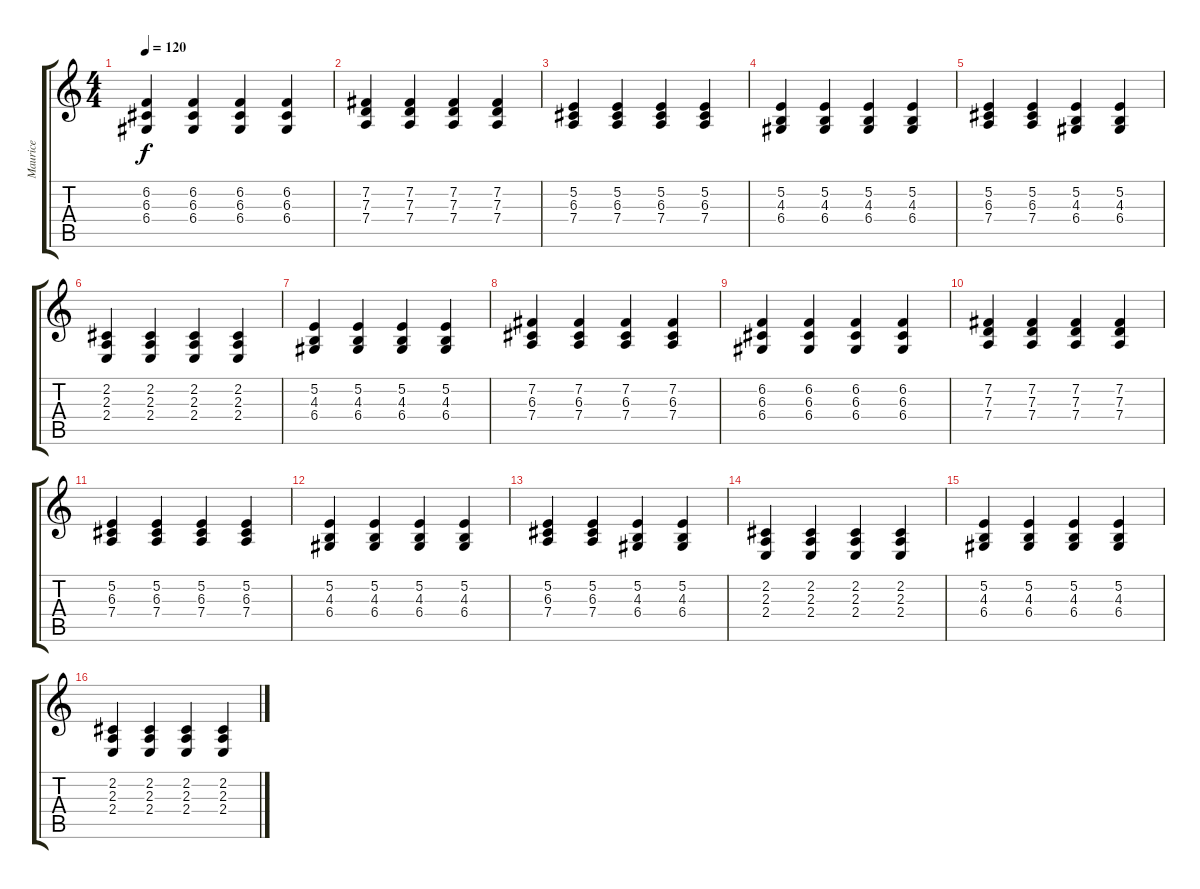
\track ("Maurice" "Maurice") {instrument acousticgrandpiano}
\staff {score tabs}
\tuning (E4 B3 G3 D3 A2 E2) {hide}
\ts (4 4)
\tempo 120
\clef g2
\ks c
(6.2 6.3 6.4).4{dy f} (6.2 6.3 6.4).4 (6.2 6.3 6.4).4 (6.2 6.3 6.4).4 |
(7.2 7.3 7.4).4 (7.2 7.3 7.4).4 (7.2 7.3 7.4).4 (7.2 7.3 7.4).4 |
(5.2 6.3 7.4).4 (5.2 6.3 7.4).4 (5.2 6.3 7.4).4 (5.2 6.3 7.4).4 |
(5.2 4.3 6.4).4 (5.2 4.3 6.4).4 (5.2 4.3 6.4).4 (5.2 4.3 6.4).4 |
(5.2 6.3 7.4).4 (5.2 6.3 7.4).4 (5.2 4.3 6.4).4 (5.2 4.3 6.4).4 |
(2.2 2.3 2.4).4 (2.2 2.3 2.4).4 (2.2 2.3 2.4).4 (2.2 2.3 2.4).4 |
(5.2 4.3 6.4).4 (5.2 4.3 6.4).4 (5.2 4.3 6.4).4 (5.2 4.3 6.4).4 |
(7.2 6.3 7.4).4 (7.2 6.3 7.4).4 (7.2 6.3 7.4).4 (7.2 6.3 7.4).4 |
(6.2 6.3 6.4).4 (6.2 6.3 6.4).4 (6.2 6.3 6.4).4 (6.2 6.3 6.4).4 |
(7.2 7.3 7.4).4 (7.2 7.3 7.4).4 (7.2 7.3 7.4).4 (7.2 7.3 7.4).4 |
(5.2 6.3 7.4).4 (5.2 6.3 7.4).4 (5.2 6.3 7.4).4 (5.2 6.3 7.4).4 |
(5.2 4.3 6.4).4 (5.2 4.3 6.4).4 (5.2 4.3 6.4).4 (5.2 4.3 6.4).4 |
(5.2 6.3 7.4).4 (5.2 6.3 7.4).4 (5.2 4.3 6.4).4 (5.2 4.3 6.4).4 |
(2.2 2.3 2.4).4 (2.2 2.3 2.4).4 (2.2 2.3 2.4).4 (2.2 2.3 2.4).4 |
(5.2 4.3 6.4).4 (5.2 4.3 6.4).4 (5.2 4.3 6.4).4 (5.2 4.3 6.4).4 |
(2.2 2.3 2.4).4 (2.2 2.3 2.4).4 (2.2 2.3 2.4).4 (2.2 2.3 2.4).4
